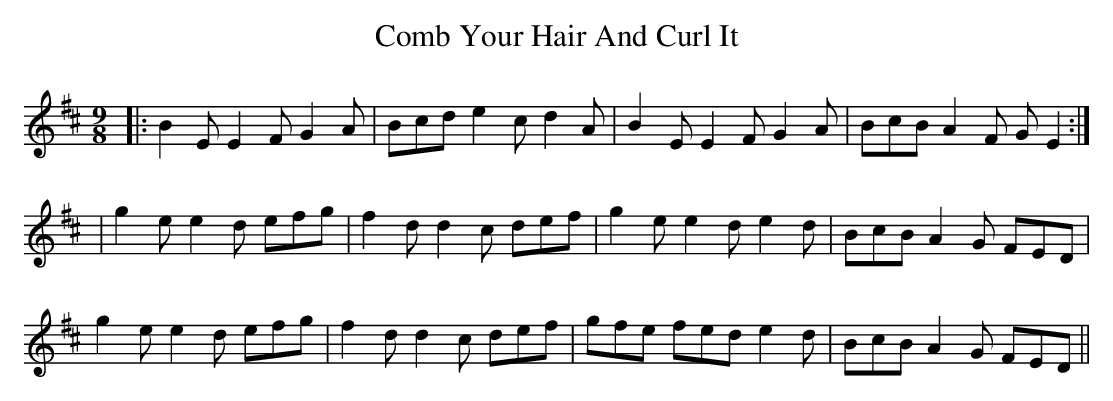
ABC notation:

X:1
T: Comb Your Hair And Curl It
M: 9/8
L: 1/8
K: Edor
|:B2E E2F G2A|Bcd e2c d2 A|B2E E2F G2A|BcB A2F G E2:|
|g2e e2d efg|f2d d2c def|g2e e2d e2d|BcB A2G FED|
g2e e2d efg|f2d d2c def|gfe fed e2d|BcB A2G FED||
